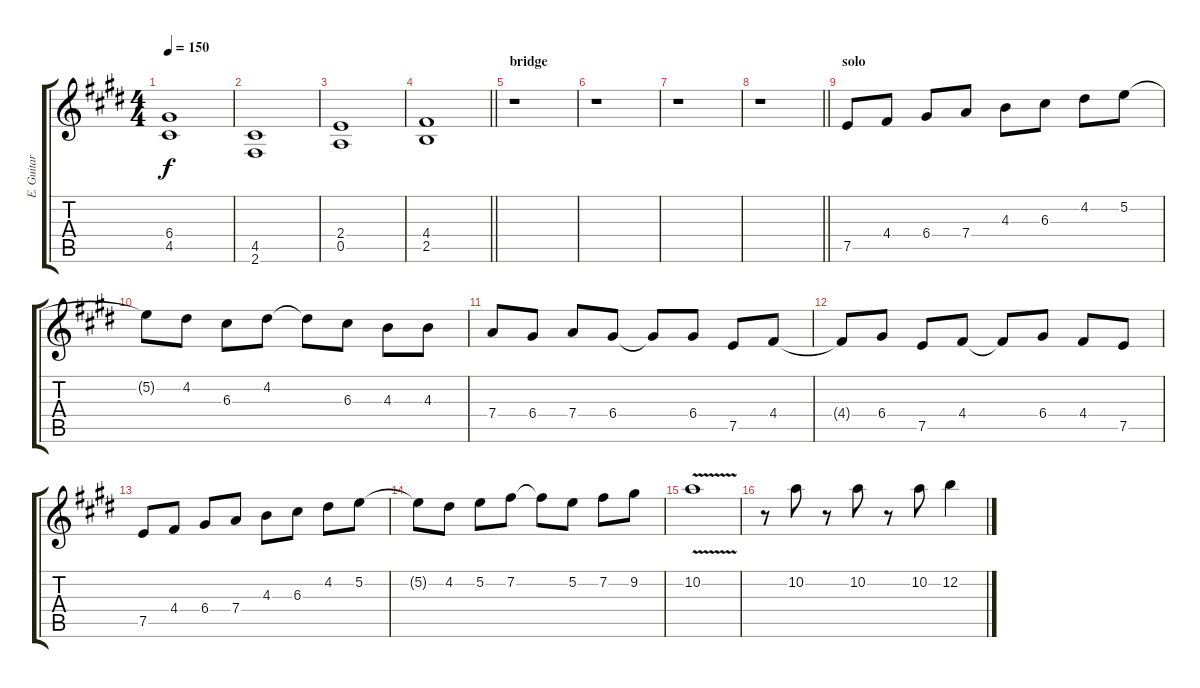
\track ("E. Guitar IV" "E. Guitar ") {instrument overdrivenguitar}
\staff {score tabs}
\tuning (E4 B3 G3 D3 A2 E2) {hide}
\ts (4 4)
\tempo 150
\clef g2
\ks e
(6.4 4.5).1{dy f} |
(4.5 2.6).1 |
(2.4 0.5).1 |
\barLineRight lightlight
(4.4 2.5).1 |
\section ("" "bridge")
r.1 |
r.1 |
r.1 |
\barLineRight lightlight
r.1 |
\section ("" "solo")
7.5.8 4.4.8 6.4.8 7.4.8 4.3.8 6.3.8 4.2.8 5.2.8 |
5.2{t}.8 4.2.8 6.3.8 4.2.8 4.2{t}.8 6.3.8 4.3.8 4.3.8 |
7.4.8 6.4.8 7.4.8 6.4.8 6.4{t}.8 6.4.8 7.5.8 4.4.8 |
4.4{t}.8 6.4.8 7.5.8 4.4.8 4.4{t}.8 6.4.8 4.4.8 7.5.8 |
7.5.8 4.4.8 6.4.8 7.4.8 4.3.8 6.3.8 4.2.8 5.2.8 |
5.2{t}.8 4.2.8 5.2.8 7.2.8 7.2{t}.8 5.2.8 7.2.8 9.2.8 |
10.2{v}.1 |
r.8 10.2.8 r.8 10.2.8 r.8 10.2.8 12.2.4
